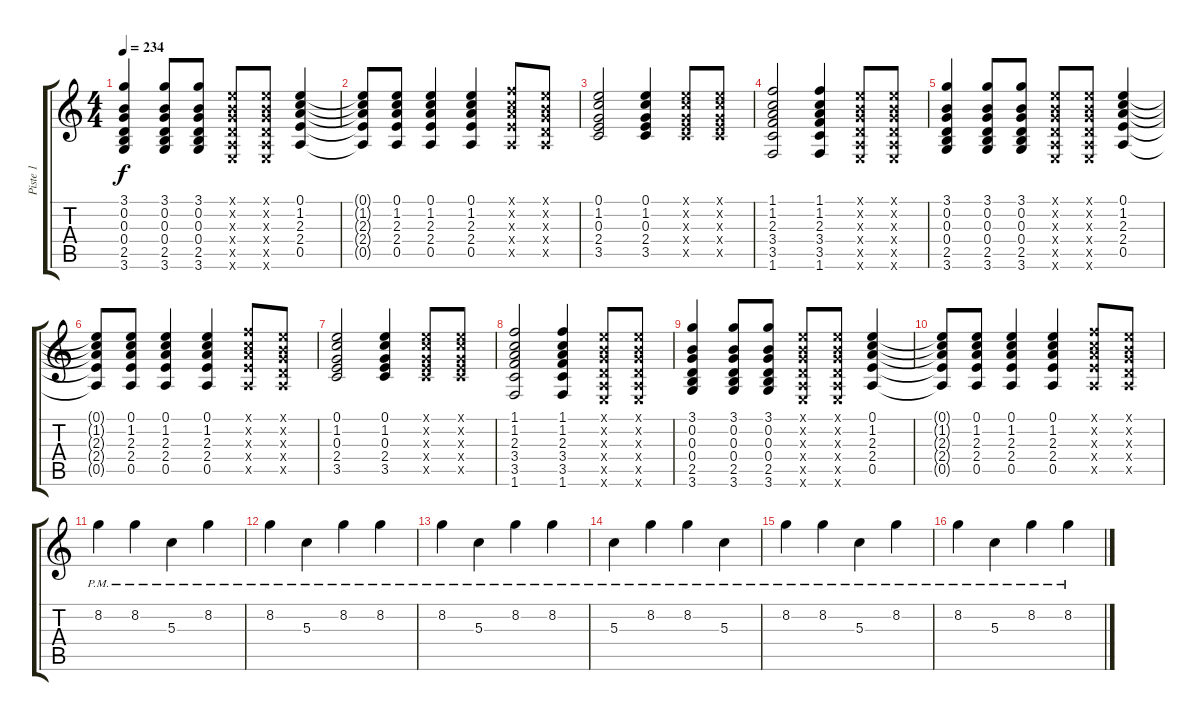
\track ("Piste 1" "Piste 1") {instrument distortionguitar}
\staff {score tabs}
\tuning (E4 B3 G3 D3 A2 E2) {hide}
\ts (4 4)
\tempo 234
\clef g2
\ks c
(3.1 0.2 0.3 0.4 2.5 3.6).4{dy f} (3.1 0.2 0.3 0.4 2.5 3.6).8 (3.1 0.2 0.3 0.4 2.5 3.6).8 (0.1{x} 0.2{x} 0.3{x} 0.4{x} 0.5{x} 0.6{x}).8 (0.1{x} 0.2{x} 0.3{x} 0.4{x} 0.5{x} 0.6{x}).8 (0.1 1.2 2.3 2.4 0.5).4 |
(0.1{t} 1.2{t} 2.3{t} 2.4{t} 0.5{t}).8 (0.1 1.2 2.3 2.4 0.5).8 (0.1 1.2 2.3 2.4 0.5).4 (0.1 1.2 2.3 2.4 0.5).4 (1.1{x} 1.2{x} 2.3{x} 2.4{x} 0.5{x}).8 (0.1{x} 0.2{x} 0.3{x} 0.4{x} 0.5{x}).8 |
(0.1 1.2 0.3 2.4 3.5).2 (0.1 1.2 0.3 2.4 3.5).4 (0.1{x} 1.2{x} 0.3{x} 2.4{x} 3.5{x}).8 (0.1{x} 1.2{x} 0.3{x} 2.4{x} 3.5{x}).8 |
(1.1 1.2 2.3 3.4 3.5 1.6).2 (1.1 1.2 2.3 3.4 3.5 1.6).4 (0.1{x} 0.2{x} 0.3{x} 0.4{x} 0.5{x} 0.6{x}).8 (0.1{x} 0.2{x} 0.3{x} 0.4{x} 0.5{x} 0.6{x}).8 |
(3.1 0.2 0.3 0.4 2.5 3.6).4 (3.1 0.2 0.3 0.4 2.5 3.6).8 (3.1 0.2 0.3 0.4 2.5 3.6).8 (0.1{x} 0.2{x} 0.3{x} 0.4{x} 0.5{x} 0.6{x}).8 (0.1{x} 0.2{x} 0.3{x} 0.4{x} 0.5{x} 0.6{x}).8 (0.1 1.2 2.3 2.4 0.5).4 |
(0.1{t} 1.2{t} 2.3{t} 2.4{t} 0.5{t}).8 (0.1 1.2 2.3 2.4 0.5).8 (0.1 1.2 2.3 2.4 0.5).4 (0.1 1.2 2.3 2.4 0.5).4 (1.1{x} 1.2{x} 2.3{x} 2.4{x} 0.5{x}).8 (0.1{x} 0.2{x} 0.3{x} 0.4{x} 0.5{x}).8 |
(0.1 1.2 0.3 2.4 3.5).2 (0.1 1.2 0.3 2.4 3.5).4 (0.1{x} 1.2{x} 0.3{x} 2.4{x} 3.5{x}).8 (0.1{x} 1.2{x} 0.3{x} 2.4{x} 3.5{x}).8 |
(1.1 1.2 2.3 3.4 3.5 1.6).2 (1.1 1.2 2.3 3.4 3.5 1.6).4 (0.1{x} 0.2{x} 0.3{x} 0.4{x} 0.5{x} 0.6{x}).8 (0.1{x} 0.2{x} 0.3{x} 0.4{x} 0.5{x} 0.6{x}).8 |
(3.1 0.2 0.3 0.4 2.5 3.6).4 (3.1 0.2 0.3 0.4 2.5 3.6).8 (3.1 0.2 0.3 0.4 2.5 3.6).8 (0.1{x} 0.2{x} 0.3{x} 0.4{x} 0.5{x} 0.6{x}).8 (0.1{x} 0.2{x} 0.3{x} 0.4{x} 0.5{x} 0.6{x}).8 (0.1 1.2 2.3 2.4 0.5).4 |
(0.1{t} 1.2{t} 2.3{t} 2.4{t} 0.5{t}).8 (0.1 1.2 2.3 2.4 0.5).8 (0.1 1.2 2.3 2.4 0.5).4 (0.1 1.2 2.3 2.4 0.5).4 (1.1{x} 1.2{x} 2.3{x} 2.4{x} 0.5{x}).8 (0.1{x} 0.2{x} 0.3{x} 0.4{x} 0.5{x}).8 |
8.2{pm}.4{volume 13 instrument distortionguitar} 8.2{pm}.4 5.3{pm}.4 8.2{pm}.4 |
8.2{pm}.4 5.3{pm}.4 8.2{pm}.4 8.2{pm}.4 |
8.2{pm}.4 5.3{pm}.4 8.2{pm}.4 8.2{pm}.4 |
5.3{pm}.4 8.2{pm}.4 8.2{pm}.4 5.3{pm}.4 |
8.2{pm}.4 8.2{pm}.4 5.3{pm}.4 8.2{pm}.4 |
8.2{pm}.4 5.3{pm}.4 8.2{pm}.4 8.2{pm}.4
